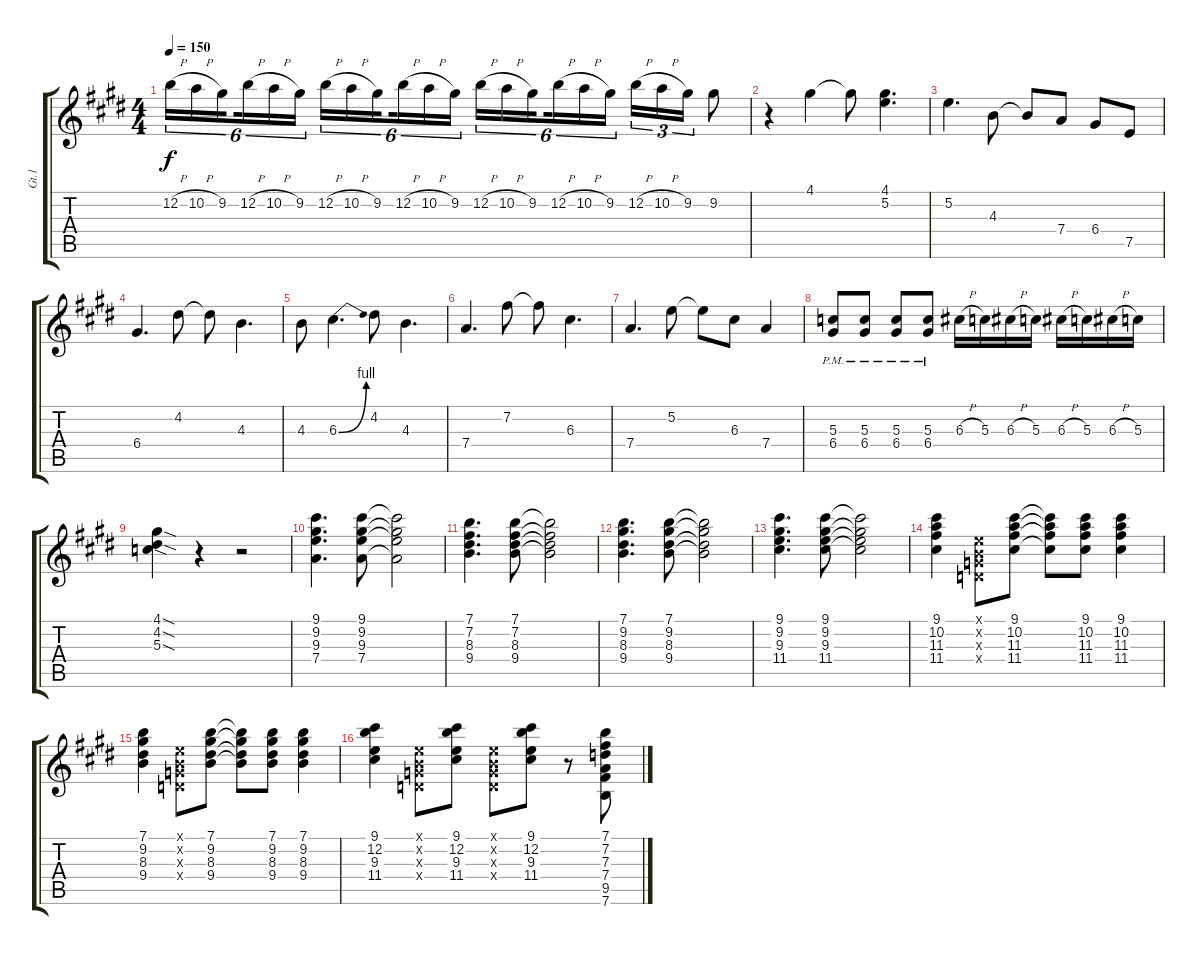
\track ("Gt.1 " "Gt.1 ") {instrument distortionguitar}
\staff {score tabs}
\tuning (E4 B3 G3 D3 A2 E2) {hide}
\ts (4 4)
\tempo 150
\clef g2
\ks e
12.2{h}.16{tu (6 4) dy f} 10.2{h}.16{tu (6 4)} 9.2.16{tu (6 4) beam splitsecondary} 12.2{h}.16{tu (6 4)} 10.2{h}.16{tu (6 4)} 9.2.16{tu (6 4)} 12.2{h}.16{tu (6 4)} 10.2{h}.16{tu (6 4) txt ""} 9.2.16{tu (6 4) beam splitsecondary} 12.2{h}.16{tu (6 4)} 10.2{h}.16{tu (6 4)} 9.2.16{tu (6 4)} 12.2{h}.16{tu (6 4)} 10.2{h}.16{tu (6 4)} 9.2.16{tu (6 4) beam splitsecondary} 12.2{h}.16{tu (6 4)} 10.2{h}.16{tu (6 4)} 9.2.16{tu (6 4)} 12.2{h}.16{tu (3 2)} 10.2{h}.16{tu (3 2)} 9.2.16{tu (3 2)} 9.2.8 |
r.4 4.1.4 4.1{t}.8 (4.1 5.2).4{d} |
5.2.4{d} 4.3.8 4.3{t}.8 7.4.8 6.4.8 7.5.8 |
6.4.4{d} 4.2.8 4.2{t}.8 4.3.4{d} |
4.3.8 6.3{be (bend 0 0 60 4)}.4{d} 4.2.8 4.3.4{d} |
7.4.4{d} 7.2.8 7.2{t}.8 6.3.4{d} |
7.4.4{d} 5.2.8 5.2{t}.8 6.3.8 7.4.4 |
(5.3{pm} 6.4{pm}).8 (5.3{pm} 6.4{pm}).8 (5.3{pm} 6.4{pm}).8 (5.3{pm} 6.4{pm}).8 6.3{h}.16 5.3.16 6.3{h}.16 5.3.16 6.3{h}.16 5.3.16 6.3{h}.16 5.3.16 |
(4.1{sod} 4.2{sod} 5.3{sod}).4 r.4 r.2 |
(9.1 9.2 9.3 7.4).4{d} (9.1 9.2 9.3 7.4).8 (9.1{t} 9.2{t} 9.3{t} 7.4{t}).2 |
(7.1 7.2 8.3 9.4).4{d} (7.1 7.2 8.3 9.4).8 (7.1{t} 7.2{t} 8.3{t} 9.4{t}).2 |
(7.1 9.2 8.3 9.4).4{d} (7.1 9.2 8.3 9.4).8 (7.1{t} 9.2{t} 8.3{t} 9.4{t}).2 |
(9.1 9.2 9.3 11.4).4{d} (9.1 9.2 9.3 11.4).8 (9.1{t} 9.2{t} 9.3{t} 11.4{t}).2 |
(9.1 10.2 11.3 11.4).4 (0.1{x} 0.2{x} 0.3{x} 0.4{x}).8 (9.1 10.2 11.3 11.4).8 (9.1{t} 10.2{t} 11.3{t} 11.4{t}).8 (9.1 10.2 11.3 11.4).8 (9.1 10.2 11.3 11.4).4 |
(7.1 9.2 8.3 9.4).4 (0.1{x} 0.2{x} 0.3{x} 0.4{x}).8 (7.1 9.2 8.3 9.4).8 (7.1{t} 9.2{t} 8.3{t} 9.4{t}).8 (7.1 9.2 8.3 9.4).8 (7.1 9.2 8.3 9.4).4 |
(9.1 12.2 9.3 11.4).4 (0.1{x} 0.2{x} 0.3{x} 0.4{x}).8 (9.1 12.2 9.3 11.4).8 (0.1{x} 0.2{x} 0.3{x} 0.4{x}).8 (9.1 12.2 9.3 11.4).8 r.8 (7.1 7.2 7.3 7.4 9.5 7.6).8
